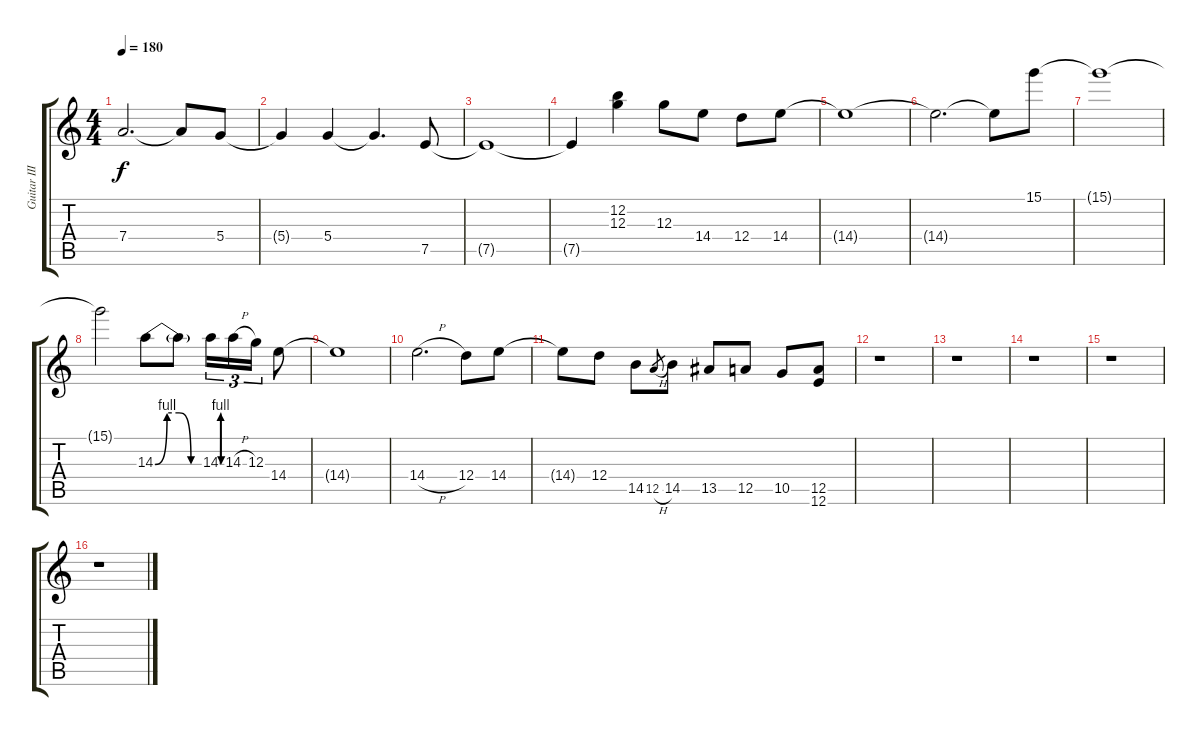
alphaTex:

\track ("Guitar III - Lead Fills" "Guitar III") {instrument distortionguitar}
\staff {score tabs}
\tuning (E4 B3 G3 D3 A2 E2) {hide}
\ts (4 4)
\tempo 180
\clef g2
\ks c
7.4{t}.2{d dy f} 7.4{t}.8 5.4.8 |
5.4{t}.4 5.4.4 5.4{t}.4{d} 7.5.8 |
7.5{t}.1 |
7.5{t}.4 (12.2 12.3).4 12.3.8 14.4.8 12.4.8 14.4.8 |
14.4{t}.1 |
14.4{t}.2{d} 14.4{t}.8 15.1.8 |
15.1{t}.1 |
15.1{t}.2 14.3{be (custom 0 0 15 4 30 4 45 0 60 0)}.8 14.3{t}.8 14.3{be (custom 0 0 15 4 30 4 45 0 60 0)}.16{tu (3 2)} 14.3{h}.16{tu (3 2)} 12.3.16{tu (3 2)} 14.4.8 |
14.4{t}.1 |
14.4{h}.2{d} 12.4.8 14.4.8 |
14.4{t}.8 12.4.8 14.5.8 12.5{h}.8{gr} 14.5.8 13.5.8 12.5.8 10.5.8 (12.5 12.6).8 |
r.1 |
r.1 |
r.1 |
r.1 |
r.1
